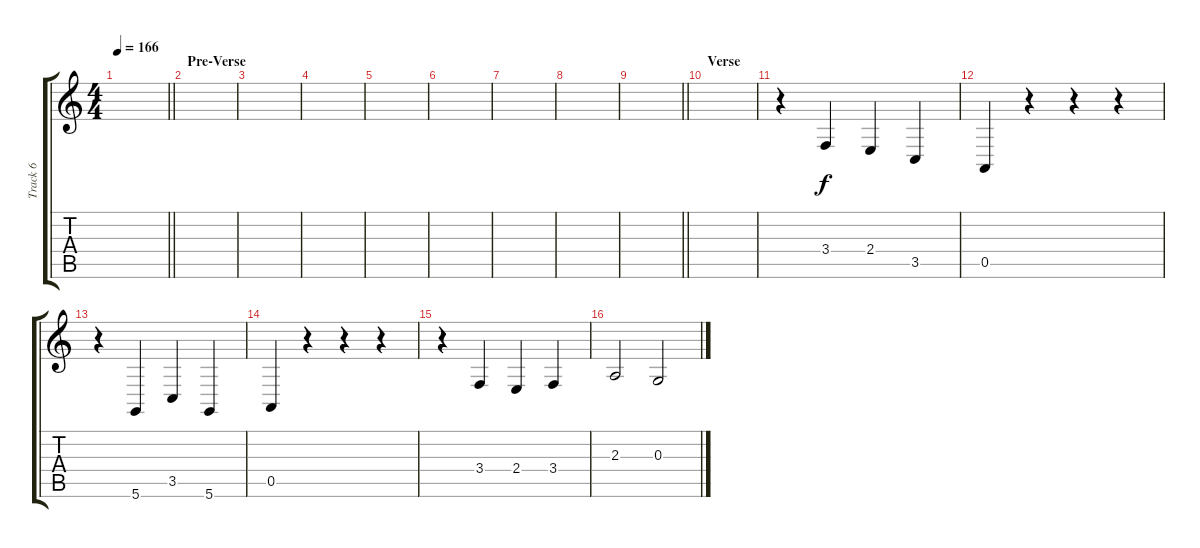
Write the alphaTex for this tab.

\track ("Track 6" "Track 6") {instrument altosax}
\staff {score tabs}
\tuning (E4 B3 G3 D3 A2 D2) {hide}
\ts (4 4)
\tempo 166
\clef g2
\barLineRight lightlight
\ks c
|
\section ("" "Pre-Verse")
|
|
|
|
|
|
|
\barLineRight lightlight
|
\section ("" "Verse")
|
r.4 3.4.4 2.4.4 3.5.4 |
0.5.4 r.4 r.4 r.4 |
r.4 5.6.4 3.5.4 5.6.4 |
0.5.4 r.4 r.4 r.4 |
r.4 3.4.4 2.4.4 3.4.4 |
2.3.2 0.3.2
